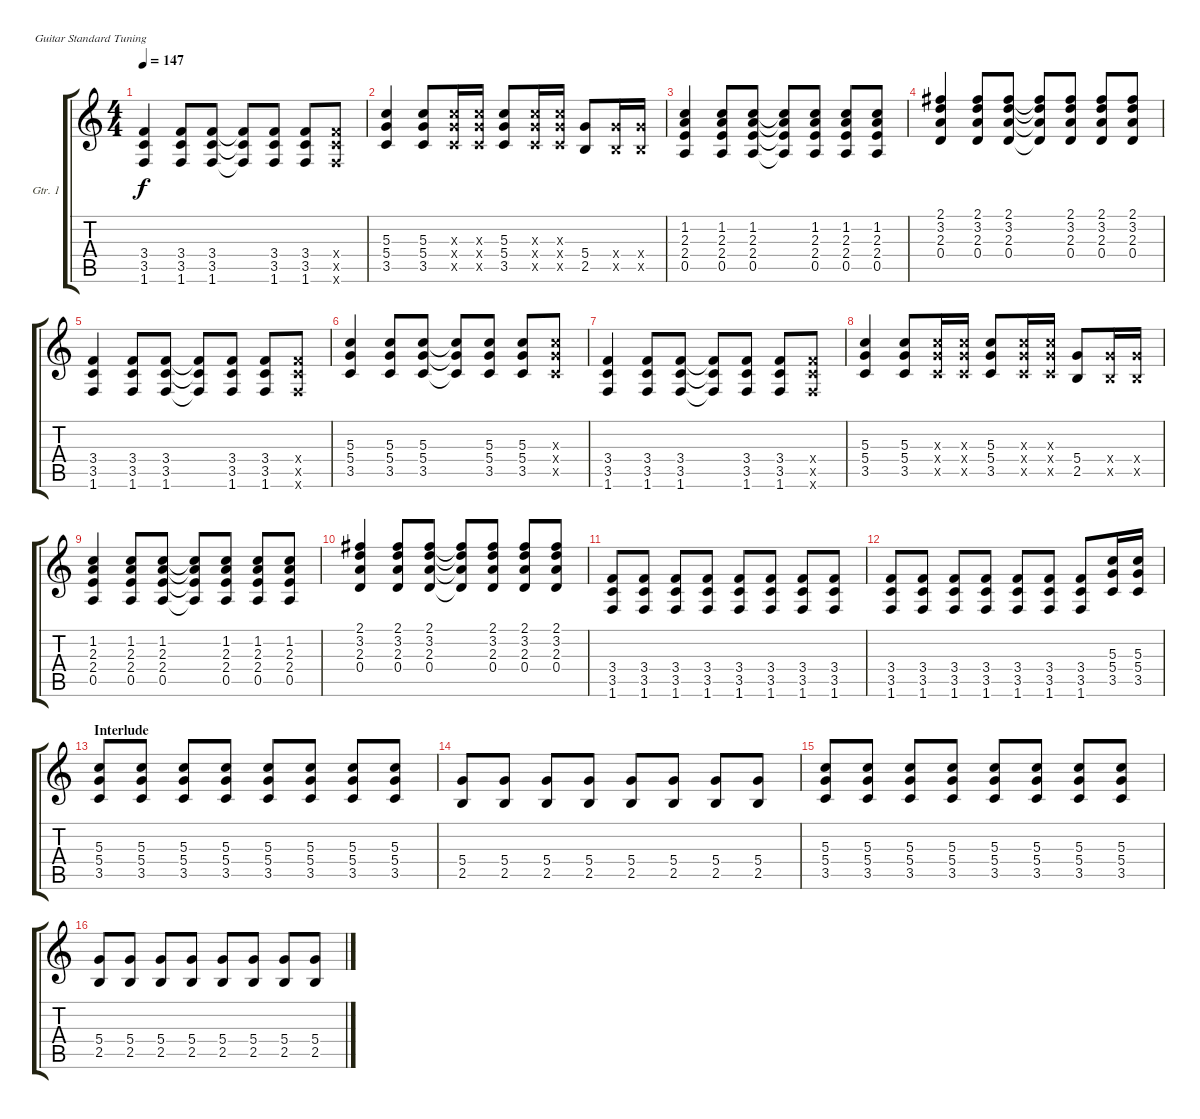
\defaultSystemsLayout 4
\bracketExtendMode groupsimilarinstruments
\firstSystemTrackNameOrientation horizontal
\otherSystemsTrackNameOrientation horizontal
\track ("Guitar 1" "Gtr. 1") {instrument distortionguitar}
\staff {score tabs}
\tuning (E4 B3 G3 D3 A2 E2)
\ts (4 4)
\tempo 147
\clef g2
\ks c
(1.6 3.5 3.4).4{dy f} (1.6 3.5 3.4).8 (1.6 3.5 3.4).8 (1.6{t} 3.5{t} 3.4{t}).8 (1.6 3.5 3.4).8 (1.6 3.5 3.4).8 (1.6{x} 3.5{x} 3.4{x}).8 |
(3.5 5.4 5.3).4 (3.5 5.4 5.3).8 (3.5{x} 5.4{x} 5.3{x}).16 (3.5{x} 5.4{x} 5.3{x}).16 (3.5 5.4 5.3).8 (3.5{x} 5.4{x} 5.3{x}).16 (3.5{x} 5.4{x} 5.3{x}).16 (5.4 2.5).8 (5.4{x} 2.5{x}).16 (5.4{x} 2.5{x}).16 |
(0.5 2.4 2.3 1.2).4 (0.5 2.4 2.3 1.2).8 (0.5 2.4 2.3 1.2).8 (0.5{t} 2.4{t} 2.3{t} 1.2{t}).8 (0.5 2.4 2.3 1.2).8 (0.5 2.4 2.3 1.2).8 (0.5 2.4 2.3 1.2).8 |
(2.1 3.2 2.3 0.4).4 (2.1 3.2 2.3 0.4).8 (2.1 3.2 2.3 0.4).8 (2.1{t} 3.2{t} 2.3{t} 0.4{t}).8 (2.1 3.2 2.3 0.4).8 (2.1 3.2 2.3 0.4).8 (2.1 3.2 2.3 0.4).8 |
(1.6 3.5 3.4).4 (1.6 3.5 3.4).8 (1.6 3.5 3.4).8 (1.6{t} 3.5{t} 3.4{t}).8 (1.6 3.5 3.4).8 (1.6 3.5 3.4).8 (1.6{x} 3.5{x} 3.4{x}).8 |
(3.5 5.4 5.3).4 (3.5 5.4 5.3).8 (3.5 5.4 5.3).8 (3.5{t} 5.4{t} 5.3{t}).8 (3.5 5.4 5.3).8 (3.5 5.4 5.3).8 (3.5{x} 5.4{x} 5.3{x}).8 |
(1.6 3.5 3.4).4 (1.6 3.5 3.4).8 (1.6 3.5 3.4).8 (1.6{t} 3.5{t} 3.4{t}).8 (1.6 3.5 3.4).8 (1.6 3.5 3.4).8 (1.6{x} 3.5{x} 3.4{x}).8 |
(3.5 5.4 5.3).4 (3.5 5.4 5.3).8 (3.5{x} 5.4{x} 5.3{x}).16 (3.5{x} 5.4{x} 5.3{x}).16 (3.5 5.4 5.3).8 (3.5{x} 5.4{x} 5.3{x}).16 (3.5{x} 5.4{x} 5.3{x}).16 (5.4 2.5).8 (5.4{x} 2.5{x}).16 (5.4{x} 2.5{x}).16 |
(0.5 2.4 2.3 1.2).4 (0.5 2.4 2.3 1.2).8 (0.5 2.4 2.3 1.2).8 (0.5{t} 2.4{t} 2.3{t} 1.2{t}).8 (0.5 2.4 2.3 1.2).8 (0.5 2.4 2.3 1.2).8 (0.5 2.4 2.3 1.2).8 |
(2.1 3.2 2.3 0.4).4 (2.1 3.2 2.3 0.4).8 (2.1 3.2 2.3 0.4).8 (2.1{t} 3.2{t} 2.3{t} 0.4{t}).8 (2.1 3.2 2.3 0.4).8 (2.1 3.2 2.3 0.4).8 (2.1 3.2 2.3 0.4).8 |
(3.4 3.5 1.6).8 (3.4 3.5 1.6).8 (3.4 3.5 1.6).8 (3.4 3.5 1.6).8 (3.4 3.5 1.6).8 (3.4 3.5 1.6).8 (3.4 3.5 1.6).8 (3.4 3.5 1.6).8 |
(3.4 3.5 1.6).8 (3.4 3.5 1.6).8 (3.4 3.5 1.6).8 (3.4 3.5 1.6).8 (3.4 3.5 1.6).8 (3.4 3.5 1.6).8 (3.4 3.5 1.6).8 (3.5 5.4 5.3).16 (5.3 5.4 3.5).16 |
\section ("" "Interlude")
(5.3 5.4 3.5).8 (5.3 5.4 3.5).8 (5.3 5.4 3.5).8 (5.3 5.4 3.5).8 (5.3 5.4 3.5).8 (5.3 5.4 3.5).8 (5.3 5.4 3.5).8 (5.3 5.4 3.5).8 |
(2.5 5.4).8 (2.5 5.4).8 (2.5 5.4).8 (2.5 5.4).8 (2.5 5.4).8 (2.5 5.4).8 (2.5 5.4).8 (2.5 5.4).8 |
(5.3 5.4 3.5).8 (5.3 5.4 3.5).8 (5.3 5.4 3.5).8 (5.3 5.4 3.5).8 (5.3 5.4 3.5).8 (5.3 5.4 3.5).8 (5.3 5.4 3.5).8 (5.3 5.4 3.5).8 |
(2.5 5.4).8 (2.5 5.4).8 (2.5 5.4).8 (2.5 5.4).8 (2.5 5.4).8 (2.5 5.4).8 (2.5 5.4).8 (2.5 5.4).8
